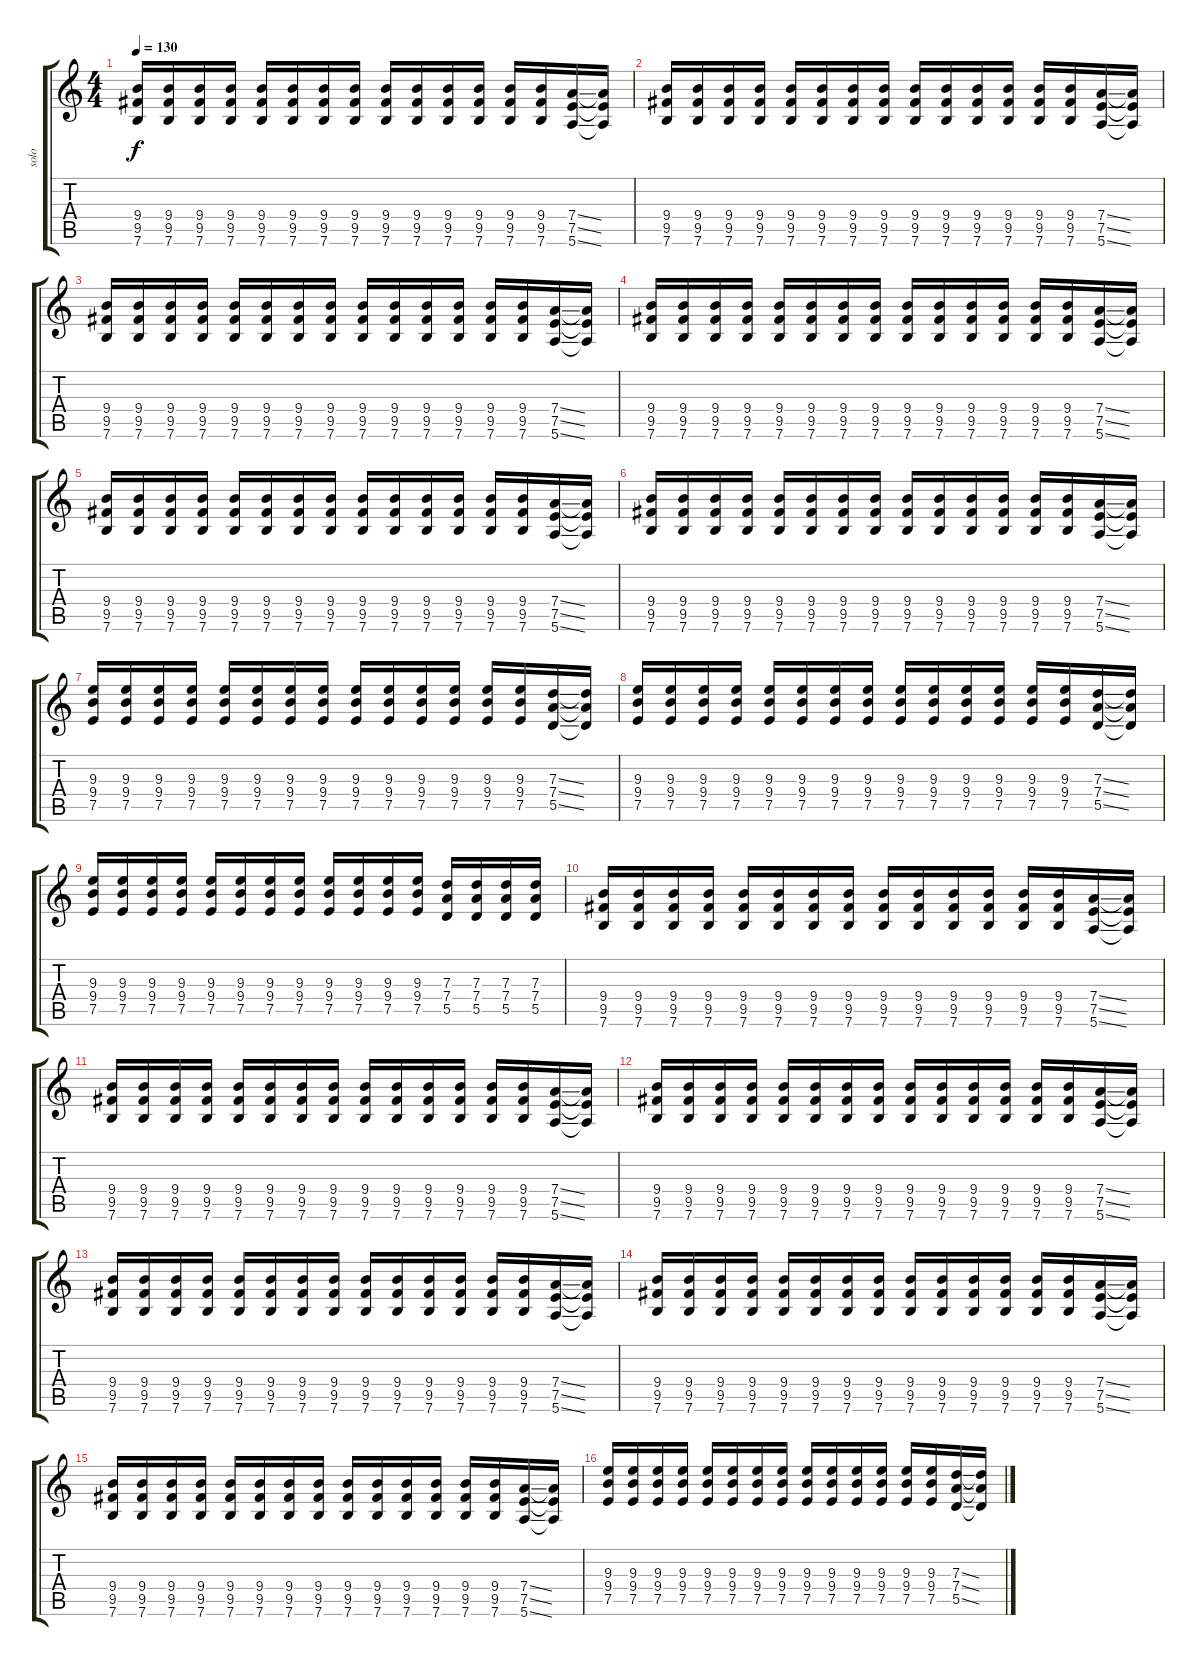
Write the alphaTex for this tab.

\track ("solo" "solo") {instrument overdrivenguitar}
\staff {score tabs}
\tuning (E4 B3 G3 D3 A2 E2) {hide}
\ts (4 4)
\tempo 130
\clef g2
\ks c
(9.4 9.5 7.6).16{dy f} (9.4 9.5 7.6).16 (9.4 9.5 7.6).16 (9.4 9.5 7.6).16 (9.4 9.5 7.6).16 (9.4 9.5 7.6).16 (9.4 9.5 7.6).16 (9.4 9.5 7.6).16 (9.4 9.5 7.6).16 (9.4 9.5 7.6).16 (9.4 9.5 7.6).16 (9.4 9.5 7.6).16 (9.4 9.5 7.6).16 (9.4 9.5 7.6).16 (7.4{ss} 7.5{ss} 5.6{ss}).16 (7.4{t} 7.5{t} 5.6{t}).16 |
(9.4 9.5 7.6).16 (9.4 9.5 7.6).16 (9.4 9.5 7.6).16 (9.4 9.5 7.6).16 (9.4 9.5 7.6).16 (9.4 9.5 7.6).16 (9.4 9.5 7.6).16 (9.4 9.5 7.6).16 (9.4 9.5 7.6).16 (9.4 9.5 7.6).16 (9.4 9.5 7.6).16 (9.4 9.5 7.6).16 (9.4 9.5 7.6).16 (9.4 9.5 7.6).16 (7.4{ss} 7.5{ss} 5.6{ss}).16 (7.4{t} 7.5{t} 5.6{t}).16 |
(9.4 9.5 7.6).16 (9.4 9.5 7.6).16 (9.4 9.5 7.6).16 (9.4 9.5 7.6).16 (9.4 9.5 7.6).16 (9.4 9.5 7.6).16 (9.4 9.5 7.6).16 (9.4 9.5 7.6).16 (9.4 9.5 7.6).16 (9.4 9.5 7.6).16 (9.4 9.5 7.6).16 (9.4 9.5 7.6).16 (9.4 9.5 7.6).16 (9.4 9.5 7.6).16 (7.4{ss} 7.5{ss} 5.6{ss}).16 (7.4{t} 7.5{t} 5.6{t}).16 |
(9.4 9.5 7.6).16 (9.4 9.5 7.6).16 (9.4 9.5 7.6).16 (9.4 9.5 7.6).16 (9.4 9.5 7.6).16 (9.4 9.5 7.6).16 (9.4 9.5 7.6).16 (9.4 9.5 7.6).16 (9.4 9.5 7.6).16 (9.4 9.5 7.6).16 (9.4 9.5 7.6).16 (9.4 9.5 7.6).16 (9.4 9.5 7.6).16 (9.4 9.5 7.6).16 (7.4{ss} 7.5{ss} 5.6{ss}).16 (7.4{t} 7.5{t} 5.6{t}).16 |
(9.4 9.5 7.6).16 (9.4 9.5 7.6).16 (9.4 9.5 7.6).16 (9.4 9.5 7.6).16 (9.4 9.5 7.6).16 (9.4 9.5 7.6).16 (9.4 9.5 7.6).16 (9.4 9.5 7.6).16 (9.4 9.5 7.6).16 (9.4 9.5 7.6).16 (9.4 9.5 7.6).16 (9.4 9.5 7.6).16 (9.4 9.5 7.6).16 (9.4 9.5 7.6).16 (7.4{ss} 7.5{ss} 5.6{ss}).16 (7.4{t} 7.5{t} 5.6{t}).16 |
(9.4 9.5 7.6).16 (9.4 9.5 7.6).16 (9.4 9.5 7.6).16 (9.4 9.5 7.6).16 (9.4 9.5 7.6).16 (9.4 9.5 7.6).16 (9.4 9.5 7.6).16 (9.4 9.5 7.6).16 (9.4 9.5 7.6).16 (9.4 9.5 7.6).16 (9.4 9.5 7.6).16 (9.4 9.5 7.6).16 (9.4 9.5 7.6).16 (9.4 9.5 7.6).16 (7.4{ss} 7.5{ss} 5.6{ss}).16 (7.4{t} 7.5{t} 5.6{t}).16 |
(9.3 9.4 7.5).16 (9.3 9.4 7.5).16 (9.3 9.4 7.5).16 (9.3 9.4 7.5).16 (9.3 9.4 7.5).16 (9.3 9.4 7.5).16 (9.3 9.4 7.5).16 (9.3 9.4 7.5).16 (9.3 9.4 7.5).16 (9.3 9.4 7.5).16 (9.3 9.4 7.5).16 (9.3 9.4 7.5).16 (9.3 9.4 7.5).16 (9.3 9.4 7.5).16 (7.3{ss} 7.4{ss} 5.5{ss}).16 (7.3{t} 7.4{t} 5.5{t}).16 |
(9.3 9.4 7.5).16 (9.3 9.4 7.5).16 (9.3 9.4 7.5).16 (9.3 9.4 7.5).16 (9.3 9.4 7.5).16 (9.3 9.4 7.5).16 (9.3 9.4 7.5).16 (9.3 9.4 7.5).16 (9.3 9.4 7.5).16 (9.3 9.4 7.5).16 (9.3 9.4 7.5).16 (9.3 9.4 7.5).16 (9.3 9.4 7.5).16 (9.3 9.4 7.5).16 (7.3{ss} 7.4{ss} 5.5{ss}).16 (7.3{t} 7.4{t} 5.5{t}).16 |
(9.3 9.4 7.5).16 (9.3 9.4 7.5).16 (9.3 9.4 7.5).16 (9.3 9.4 7.5).16 (9.3 9.4 7.5).16 (9.3 9.4 7.5).16 (9.3 9.4 7.5).16 (9.3 9.4 7.5).16 (9.3 9.4 7.5).16 (9.3 9.4 7.5).16 (9.3 9.4 7.5).16 (9.3 9.4 7.5).16 (7.3 7.4 5.5).16 (7.3 7.4 5.5).16 (7.3 7.4 5.5).16 (7.3 7.4 5.5).16 |
(9.4 9.5 7.6).16 (9.4 9.5 7.6).16 (9.4 9.5 7.6).16 (9.4 9.5 7.6).16 (9.4 9.5 7.6).16 (9.4 9.5 7.6).16 (9.4 9.5 7.6).16 (9.4 9.5 7.6).16 (9.4 9.5 7.6).16 (9.4 9.5 7.6).16 (9.4 9.5 7.6).16 (9.4 9.5 7.6).16 (9.4 9.5 7.6).16 (9.4 9.5 7.6).16 (7.4{ss} 7.5{ss} 5.6{ss}).16 (7.4{t} 7.5{t} 5.6{t}).16 |
(9.4 9.5 7.6).16 (9.4 9.5 7.6).16 (9.4 9.5 7.6).16 (9.4 9.5 7.6).16 (9.4 9.5 7.6).16 (9.4 9.5 7.6).16 (9.4 9.5 7.6).16 (9.4 9.5 7.6).16 (9.4 9.5 7.6).16 (9.4 9.5 7.6).16 (9.4 9.5 7.6).16 (9.4 9.5 7.6).16 (9.4 9.5 7.6).16 (9.4 9.5 7.6).16 (7.4{ss} 7.5{ss} 5.6{ss}).16 (7.4{t} 7.5{t} 5.6{t}).16 |
(9.4 9.5 7.6).16 (9.4 9.5 7.6).16 (9.4 9.5 7.6).16 (9.4 9.5 7.6).16 (9.4 9.5 7.6).16 (9.4 9.5 7.6).16 (9.4 9.5 7.6).16 (9.4 9.5 7.6).16 (9.4 9.5 7.6).16 (9.4 9.5 7.6).16 (9.4 9.5 7.6).16 (9.4 9.5 7.6).16 (9.4 9.5 7.6).16 (9.4 9.5 7.6).16 (7.4{ss} 7.5{ss} 5.6{ss}).16 (7.4{t} 7.5{t} 5.6{t}).16 |
(9.4 9.5 7.6).16 (9.4 9.5 7.6).16 (9.4 9.5 7.6).16 (9.4 9.5 7.6).16 (9.4 9.5 7.6).16 (9.4 9.5 7.6).16 (9.4 9.5 7.6).16 (9.4 9.5 7.6).16 (9.4 9.5 7.6).16 (9.4 9.5 7.6).16 (9.4 9.5 7.6).16 (9.4 9.5 7.6).16 (9.4 9.5 7.6).16 (9.4 9.5 7.6).16 (7.4{ss} 7.5{ss} 5.6{ss}).16 (7.4{t} 7.5{t} 5.6{t}).16 |
(9.4 9.5 7.6).16 (9.4 9.5 7.6).16 (9.4 9.5 7.6).16 (9.4 9.5 7.6).16 (9.4 9.5 7.6).16 (9.4 9.5 7.6).16 (9.4 9.5 7.6).16 (9.4 9.5 7.6).16 (9.4 9.5 7.6).16 (9.4 9.5 7.6).16 (9.4 9.5 7.6).16 (9.4 9.5 7.6).16 (9.4 9.5 7.6).16 (9.4 9.5 7.6).16 (7.4{ss} 7.5{ss} 5.6{ss}).16 (7.4{t} 7.5{t} 5.6{t}).16 |
(9.4 9.5 7.6).16 (9.4 9.5 7.6).16 (9.4 9.5 7.6).16 (9.4 9.5 7.6).16 (9.4 9.5 7.6).16 (9.4 9.5 7.6).16 (9.4 9.5 7.6).16 (9.4 9.5 7.6).16 (9.4 9.5 7.6).16 (9.4 9.5 7.6).16 (9.4 9.5 7.6).16 (9.4 9.5 7.6).16 (9.4 9.5 7.6).16 (9.4 9.5 7.6).16 (7.4{ss} 7.5{ss} 5.6{ss}).16 (7.4{t} 7.5{t} 5.6{t}).16 |
(9.3 9.4 7.5).16 (9.3 9.4 7.5).16 (9.3 9.4 7.5).16 (9.3 9.4 7.5).16 (9.3 9.4 7.5).16 (9.3 9.4 7.5).16 (9.3 9.4 7.5).16 (9.3 9.4 7.5).16 (9.3 9.4 7.5).16 (9.3 9.4 7.5).16 (9.3 9.4 7.5).16 (9.3 9.4 7.5).16 (9.3 9.4 7.5).16 (9.3 9.4 7.5).16 (7.3{ss} 7.4{ss} 5.5{ss}).16 (7.3{t} 7.4{t} 5.5{t}).16
